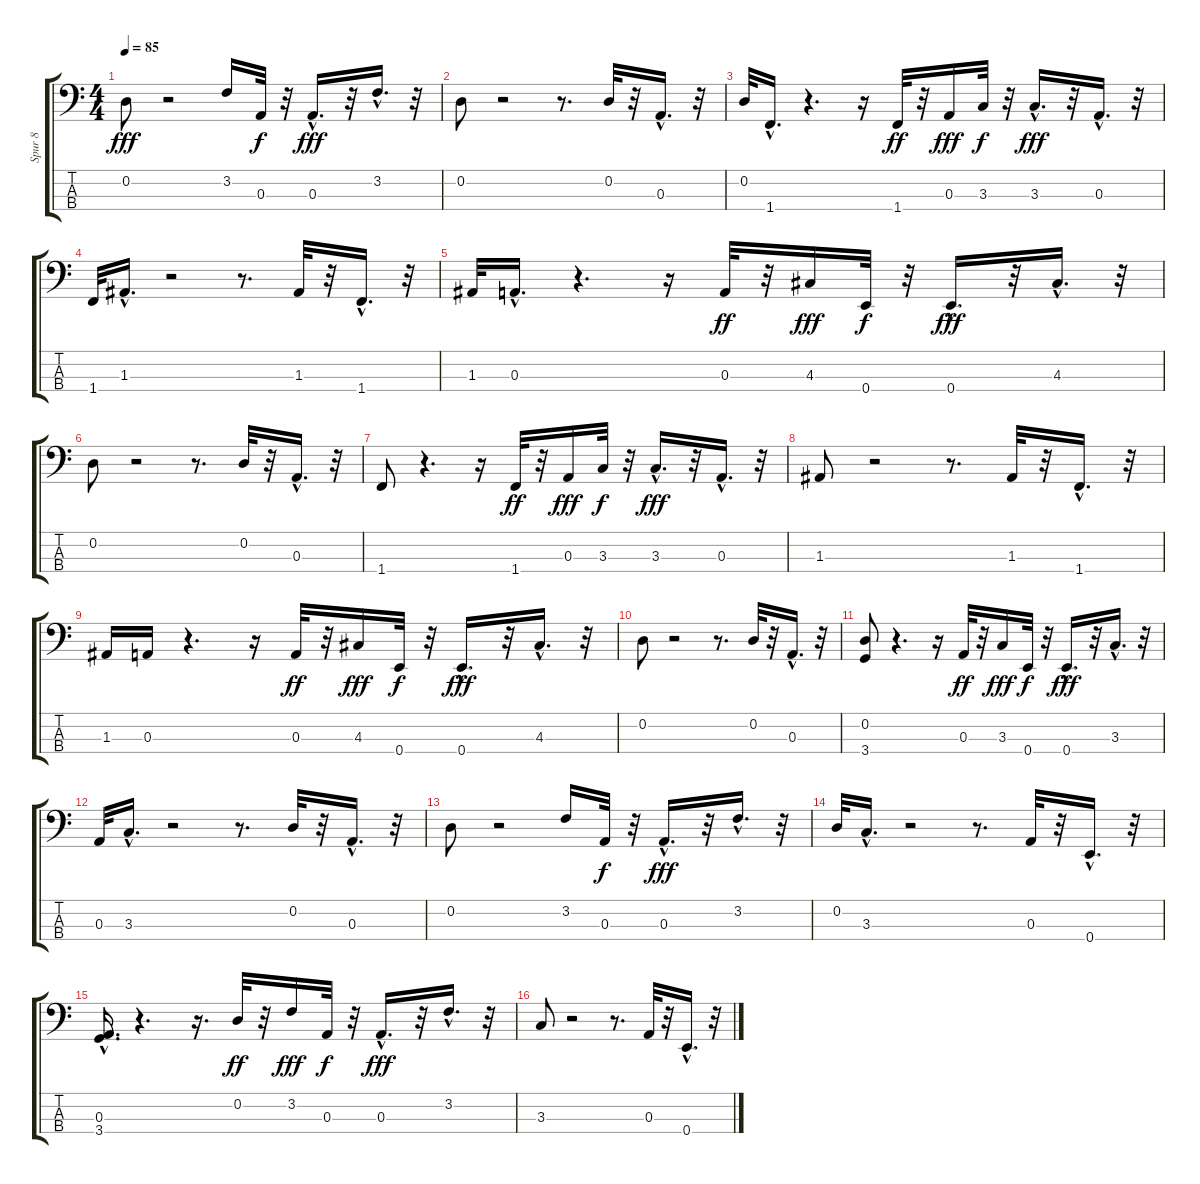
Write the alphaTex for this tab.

\track ("Spur 8" "Spur 8") {instrument fretlessbass}
\staff {score tabs}
\tuning (G2 D2 A1 E1) {hide}
\ts (4 4)
\tempo 85
\clef f4
\ks c
0.2.8{dy fff} r.2 3.2.16 0.3.32{dy f} r.32 0.3{hac}.16{d dy fff} r.32 3.2{hac}.16{d} r.32 |
0.2.8 r.2 r.8{d} 0.2.32 r.32 0.3{hac}.16{d} r.32 |
0.2.32 1.4{hac}.16{d} r.4{d} r.16 1.4.32{dy ff} r.32 0.3.16{dy fff} 3.3.32{dy f} r.32 3.3{hac}.16{d dy fff} r.32 0.3{hac}.16{d} r.32 |
1.4.32 1.3{hac}.16{d} r.2 r.8{d} 1.3.32 r.32 1.4{hac}.16{d} r.32 |
1.3.32 0.3{hac}.16{d} r.4{d} r.16 0.3.32{dy ff} r.32 4.3.16{dy fff} 0.4.32{dy f} r.32 0.4{hac}.16{d dy fff} r.32 4.3{hac}.16{d} r.32 |
0.2.8 r.2 r.8{d} 0.2.32 r.32 0.3{hac}.16{d} r.32 |
1.4.8 r.4{d} r.16 1.4.32{dy ff} r.32 0.3.16{dy fff} 3.3.32{dy f} r.32 3.3{hac}.16{d dy fff} r.32 0.3{hac}.16{d} r.32 |
1.3.8 r.2 r.8{d} 1.3.32 r.32 1.4{hac}.16{d} r.32 |
1.3.16 0.3.16 r.4{d} r.16 0.3.32{dy ff} r.32 4.3.16{dy fff} 0.4.32{dy f} r.32 0.4{hac}.16{d dy fff} r.32 4.3{hac}.16{d} r.32 |
0.2.8 r.2 r.8{d} 0.2.32 r.32 0.3{hac}.16{d} r.32 |
(0.2 3.4).8 r.4{d} r.16 0.3.32{dy ff} r.32 3.3.16{dy fff} 0.4.32{dy f} r.32 0.4{hac}.16{d dy fff} r.32 3.3{hac}.16{d} r.32 |
0.3.32 3.3{hac}.16{d} r.2 r.8{d} 0.2.32 r.32 0.3{hac}.16{d} r.32 |
0.2.8 r.2 3.2.16 0.3.32{dy f} r.32 0.3{hac}.16{d dy fff} r.32 3.2{hac}.16{d} r.32 |
0.2.32 3.3{hac}.16{d} r.2 r.8{d} 0.3.32 r.32 0.4{hac}.16{d} r.32 |
(0.3 3.4{hac}).16{d} r.4{d} r.16{d} 0.2.32{dy ff} r.32 3.2.16{dy fff} 0.3.32{dy f} r.32 0.3{hac}.16{d dy fff} r.32 3.2{hac}.16{d} r.32 |
3.3.8 r.2 r.8{d} 0.3.32 r.32 0.4{hac}.16{d} r.32
